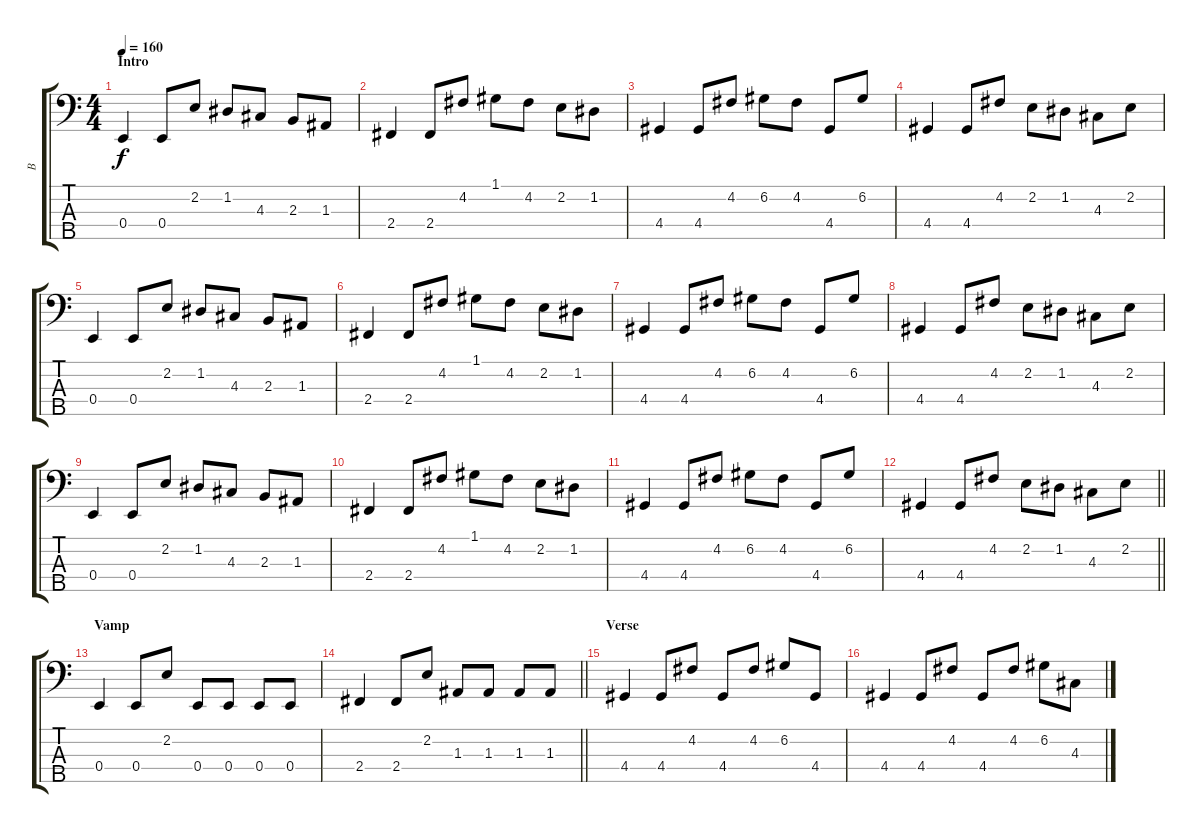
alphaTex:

\track ("B" "B") {instrument electricbassfinger}
\staff {score tabs}
\tuning (G2 D2 A1 E1 B0) {hide}
\ts (4 4)
\section ("" "Intro")
\tempo 160
\clef f4
\ks c
0.4.4{dy f instrument electricbassfinger} 0.4.8 2.2.8 1.2.8 4.3.8 2.3.8 1.3.8 |
2.4.4 2.4.8 4.2.8 1.1.8 4.2.8 2.2.8 1.2.8 |
4.4.4 4.4.8 4.2.8 6.2.8 4.2.8 4.4.8 6.2.8 |
4.4.4 4.4.8 4.2.8 2.2.8 1.2.8 4.3.8 2.2.8 |
0.4.4 0.4.8 2.2.8 1.2.8 4.3.8 2.3.8 1.3.8 |
2.4.4 2.4.8 4.2.8 1.1.8 4.2.8 2.2.8 1.2.8 |
4.4.4 4.4.8 4.2.8 6.2.8 4.2.8 4.4.8 6.2.8 |
4.4.4 4.4.8 4.2.8 2.2.8 1.2.8 4.3.8 2.2.8 |
0.4.4 0.4.8 2.2.8 1.2.8 4.3.8 2.3.8 1.3.8 |
2.4.4 2.4.8 4.2.8 1.1.8 4.2.8 2.2.8 1.2.8 |
4.4.4 4.4.8 4.2.8 6.2.8 4.2.8 4.4.8 6.2.8 |
\barLineRight lightlight
4.4.4 4.4.8 4.2.8 2.2.8 1.2.8 4.3.8 2.2.8 |
\section ("" "Vamp")
0.4.4 0.4.8 2.2.8 0.4.8 0.4.8 0.4.8 0.4.8 |
\barLineRight lightlight
2.4.4 2.4.8 2.2.8 1.3.8 1.3.8 1.3.8 1.3.8 |
\section ("" "Verse")
4.4.4 4.4.8 4.2.8 4.4.8 4.2.8 6.2.8 4.4.8 |
4.4.4 4.4.8 4.2.8 4.4.8 4.2.8 6.2.8 4.3.8
